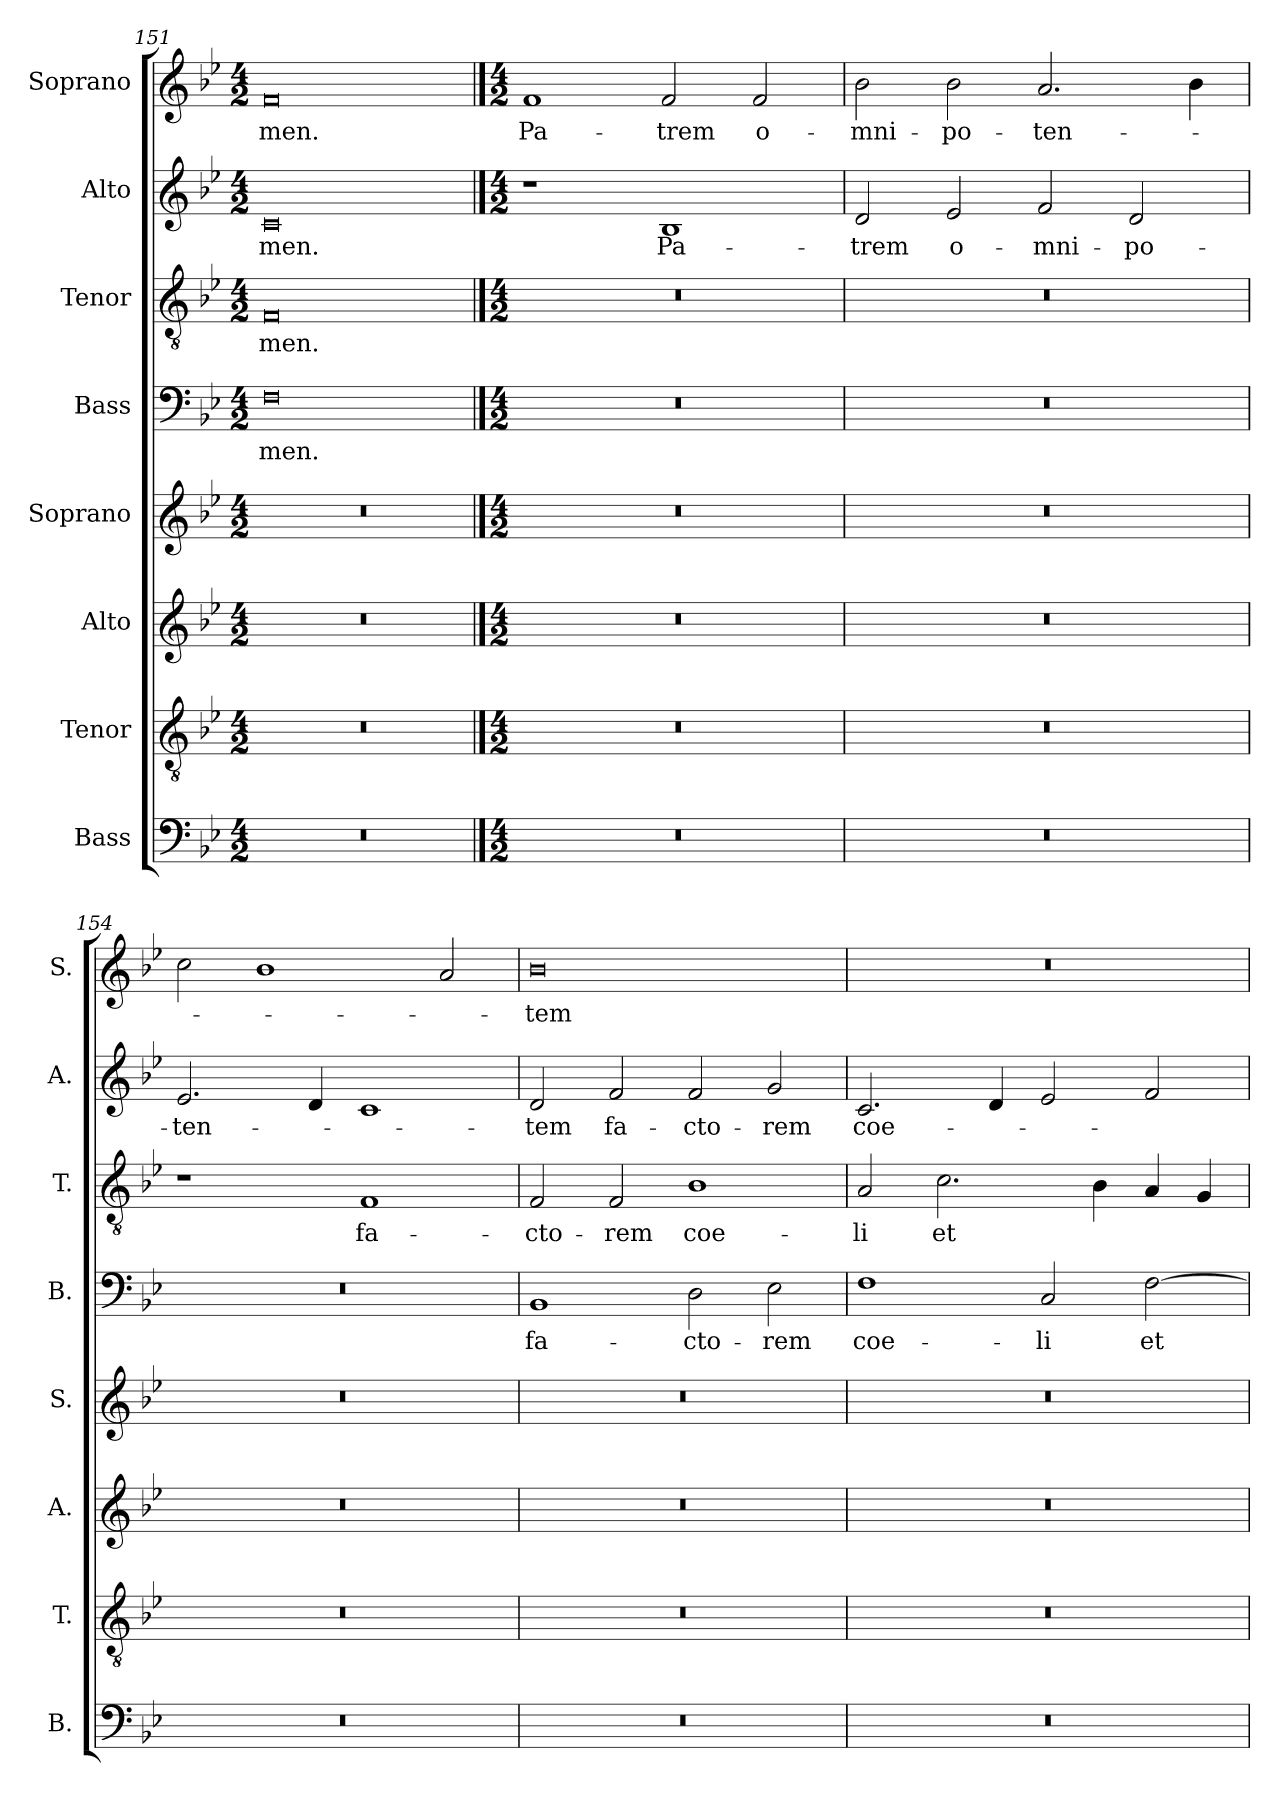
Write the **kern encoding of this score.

**kern	**kern	**kern	**kern	**kern	**text	**kern	**text	**kern	**text	**kern	**text
*part8	*part7	*part6	*part5	*part4	*part4	*part3	*part3	*part2	*part2	*part1	*part1
*staff8	*staff7	*staff6	*staff5	*staff4	*staff4	*staff3	*staff3	*staff2	*staff2	*staff1	*staff1
*I"Bass	*I"Tenor	*I"Alto	*I"Soprano	*I"Bass	*	*I"Tenor	*	*I"Alto	*	*I"Soprano	*
*I'B.	*I'T.	*I'A.	*I'S.	*I'B.	*	*I'T.	*	*I'A.	*	*I'S.	*
*clefF4	*clefGv2	*clefG2	*clefG2	*clefF4	*	*clefGv2	*	*clefG2	*	*clefG2	*
*	*ITrd7c12	*	*	*	*	*ITrd7c12	*	*	*	*	*
*k[b-e-]	*k[b-e-]	*k[b-e-]	*k[b-e-]	*k[b-e-]	*	*k[b-e-]	*	*k[b-e-]	*	*k[b-e-]	*
*B-:	*B-:	*B-:	*B-:	*B-:	*	*B-:	*	*B-:	*	*B-:	*
*M4/2	*M4/2	*M4/2	*M4/2	*M4/2	*	*M4/2	*	*M4/2	*	*M4/2	*
=151	=151	=151	=151	=151	=151	=151	=151	=151	=151	=151	=151
!LO:N:vis=1	!LO:N:vis=1	!LO:N:vis=1	!LO:N:vis=1	!	!	!	!	!	!	!	!
!	!	!	!	!	!LO:LY:b:color=#000000	!	!	!	!	!	!
!	!	!	!	!	!	!	!LO:LY:b:color=#000000	!	!	!	!
!	!	!	!	!	!	!	!	!	!LO:LY:b:color=#000000	!	!
!	!	!	!	!	!	!	!	!	!	!	!LO:LY:b:color=#000000
0r	0r	0r	0r	0Fi	-men.	0FFi	-men.	0ci	-men.	0fi	-men.
!!LO:PB:g=z
==152	==152	==152	==152	==152	==152	==152	==152	==152	==152	==152	==152
*M4/2	*M4/2	*M4/2	*M4/2	*M4/2	*	*M4/2	*	*M4/2	*	*M4/2	*
!LO:N:vis=1	!LO:N:vis=1	!LO:N:vis=1	!LO:N:vis=1	!LO:N:vis=1	!	!LO:N:vis=1	!	!	!	!	!
!	!	!	!	!	!	!	!	!	!	!	!LO:LY:b:color=#000000
0r	0r	0r	0r	0r	.	0r	.	1r	.	1fi	Pa-
!	!	!	!	!	!	!	!	!	!LO:LY:b:color=#000000	!	!
!	!	!	!	!	!	!	!	!	!	!	!LO:LY:b:color=#000000
.	.	.	.	.	.	.	.	1B-i	Pa-	2fi/	-trem
!	!	!	!	!	!	!	!	!	!	!	!LO:LY:b:color=#000000
.	.	.	.	.	.	.	.	.	.	2fi/	o-
=153	=153	=153	=153	=153	=153	=153	=153	=153	=153	=153	=153
!LO:N:vis=1	!LO:N:vis=1	!LO:N:vis=1	!LO:N:vis=1	!LO:N:vis=1	!	!LO:N:vis=1	!	!	!	!	!
!	!	!	!	!	!	!	!	!	!LO:LY:b:color=#000000	!	!
!	!	!	!	!	!	!	!	!	!	!	!LO:LY:b:color=#000000
0r	0r	0r	0r	0r	.	0r	.	2di/	-trem	2b-i\	-mni-
!	!	!	!	!	!	!	!	!	!LO:LY:b:color=#000000	!	!
!	!	!	!	!	!	!	!	!	!	!	!LO:LY:b:color=#000000
.	.	.	.	.	.	.	.	2e-i/	o-	2b-i\	-po-
!	!	!	!	!	!	!	!	!	!LO:LY:b:color=#000000	!	!
!	!	!	!	!	!	!	!	!	!	!	!LO:LY:b:color=#000000
.	.	.	.	.	.	.	.	2fi/	-mni-	2.ai/	-ten-
!	!	!	!	!	!	!	!	!	!LO:LY:b:color=#000000	!	!
.	.	.	.	.	.	.	.	2di/	-po-	.	.
.	.	.	.	.	.	.	.	.	.	4b-i\	.
=154	=154	=154	=154	=154	=154	=154	=154	=154	=154	=154	=154
!LO:N:vis=1	!LO:N:vis=1	!LO:N:vis=1	!LO:N:vis=1	!LO:N:vis=1	!	!	!	!	!	!	!
!	!	!	!	!	!	!	!	!	!LO:LY:b:color=#000000	!	!
0r	0r	0r	0r	0r	.	1r	.	2.e-i/	-ten-	2cci\	.
.	.	.	.	.	.	.	.	.	.	1b-i	.
.	.	.	.	.	.	.	.	4di/	.	.	.
!	!	!	!	!	!	!	!LO:LY:b:color=#000000	!	!	!	!
.	.	.	.	.	.	1FFi	fa-	1ci	.	.	.
.	.	.	.	.	.	.	.	.	.	2ai/	.
=155	=155	=155	=155	=155	=155	=155	=155	=155	=155	=155	=155
!LO:N:vis=1	!LO:N:vis=1	!LO:N:vis=1	!LO:N:vis=1	!	!	!	!	!	!	!	!
!	!	!	!	!	!LO:LY:b:color=#000000	!	!	!	!	!	!
!	!	!	!	!	!	!	!LO:LY:b:color=#000000	!	!	!	!
!	!	!	!	!	!	!	!	!	!LO:LY:b:color=#000000	!	!
!	!	!	!	!	!	!	!	!	!	!	!LO:LY:b:color=#000000
0r	0r	0r	0r	1BB-i	fa-	2FFi/	-cto-	2di/	-tem	0b-i	-tem
!	!	!	!	!	!	!	!LO:LY:b:color=#000000	!	!	!	!
!	!	!	!	!	!	!	!	!	!LO:LY:b:color=#000000	!	!
.	.	.	.	.	.	2FFi/	-rem	2fi/	fa-	.	.
!	!	!	!	!	!LO:LY:b:color=#000000	!	!	!	!	!	!
!	!	!	!	!	!	!	!LO:LY:b:color=#000000	!	!	!	!
!	!	!	!	!	!	!	!	!	!LO:LY:b:color=#000000	!	!
.	.	.	.	2Di\	-cto-	1BB-i	coe-	2fi/	-cto-	.	.
!	!	!	!	!	!LO:LY:b:color=#000000	!	!	!	!	!	!
!	!	!	!	!	!	!	!	!	!LO:LY:b:color=#000000	!	!
.	.	.	.	2E-i\	-rem	.	.	2gi/	-rem	.	.
=156	=156	=156	=156	=156	=156	=156	=156	=156	=156	=156	=156
!LO:N:vis=1	!LO:N:vis=1	!LO:N:vis=1	!LO:N:vis=1	!	!	!	!	!	!	!	!
!	!	!	!	!	!LO:LY:b:color=#000000	!	!	!	!	!	!
!	!	!	!	!	!	!	!LO:LY:b:color=#000000	!	!	!	!
!	!	!	!	!	!	!	!	!	!LO:LY:b:color=#000000	!LO:N:vis=1	!
0r	0r	0r	0r	1Fi	coe-	2AAi/	-li	2.ci/	coe-	0r	.
!	!	!	!	!	!	!	!LO:LY:b:color=#000000	!	!	!	!
.	.	.	.	.	.	2.Ci\	et	.	.	.	.
.	.	.	.	.	.	.	.	4di/	.	.	.
!	!	!	!	!	!LO:LY:b:color=#000000	!	!	!	!	!	!
.	.	.	.	2Ci/	-li	.	.	2e-i/	.	.	.
.	.	.	.	.	.	4BB-i\	.	.	.	.	.
!	!	!	!	!	!LO:LY:b:color=#000000	!	!	!	!	!	!
.	.	.	.	[2Fi\	et	4AAi/	.	2fi/	.	.	.
.	.	.	.	.	.	4GGi/	.	.	.	.	.
=	=	=	=	=	=	=	=	=	=	=	=
*-	*-	*-	*-	*-	*-	*-	*-	*-	*-	*-	*-
